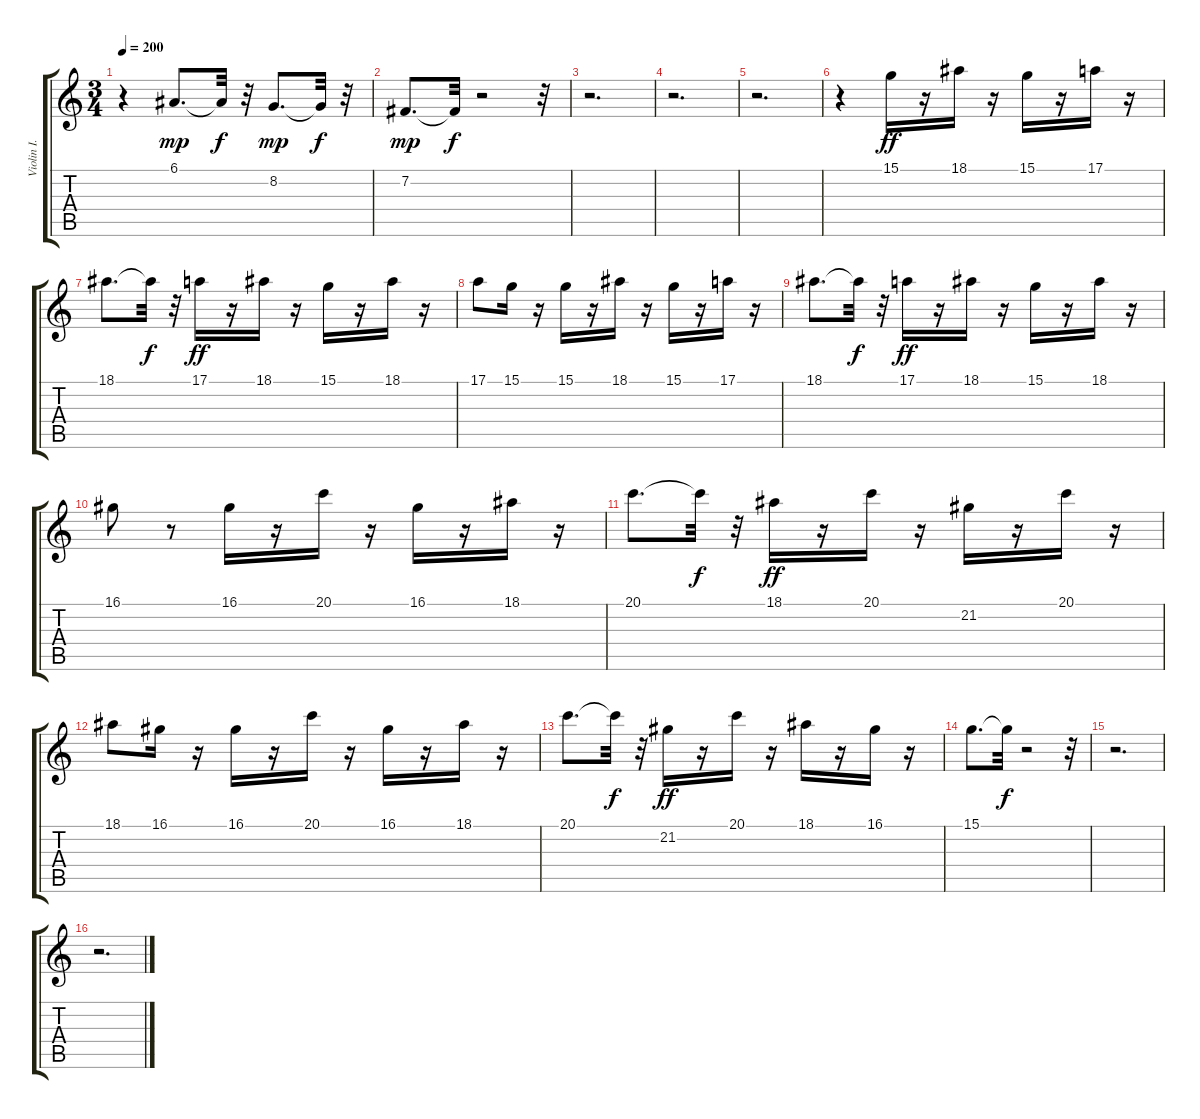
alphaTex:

\track ("Violin I." "Violin I.") {instrument stringensemble2}
\staff {score tabs}
\tuning (E4 B3 G3 D3 A2 E2) {hide}
\ts (3 4)
\tempo 200
\clef g2
\ks c
r.4{dy f} 6.1.8{d dy mp} 6.1{t}.32{dy f} r.32 8.2.8{d dy mp} 8.2{t}.32{dy f} r.32 |
7.2.8{d dy mp} 7.2{t}.32{dy f} r.2 r.32 |
r.2{d} |
r.2{d} |
r.2{d} |
r.4 15.1.16{dy ff instrument stringensemble1} r.16 18.1.16 r.16 15.1.16 r.16 17.1.16 r.16 |
18.1.8{d} 18.1{t}.32{dy f} r.32 17.1.16{dy ff} r.16 18.1.16 r.16 15.1.16 r.16 18.1.16 r.16 |
17.1.8 15.1.16 r.16 15.1.16 r.16 18.1.16 r.16 15.1.16 r.16 17.1.16 r.16 |
18.1.8{d} 18.1{t}.32{dy f} r.32 17.1.16{dy ff} r.16 18.1.16 r.16 15.1.16 r.16 18.1.16 r.16 |
16.1.8 r.8 16.1.16 r.16 20.1.16 r.16 16.1.16 r.16 18.1.16 r.16 |
20.1.8{d} 20.1{t}.32{dy f} r.32 18.1.16{dy ff} r.16 20.1.16 r.16 21.2.16 r.16 20.1.16 r.16 |
18.1.8 16.1.16 r.16 16.1.16 r.16 20.1.16 r.16 16.1.16 r.16 18.1.16 r.16 |
20.1.8{d} 20.1{t}.32{dy f} r.32 21.2.16{dy ff} r.16 20.1.16 r.16 18.1.16 r.16 16.1.16 r.16 |
15.1.8{d} 15.1{t}.32{dy f} r.2 r.32 |
r.2{d} |
r.2{d}
